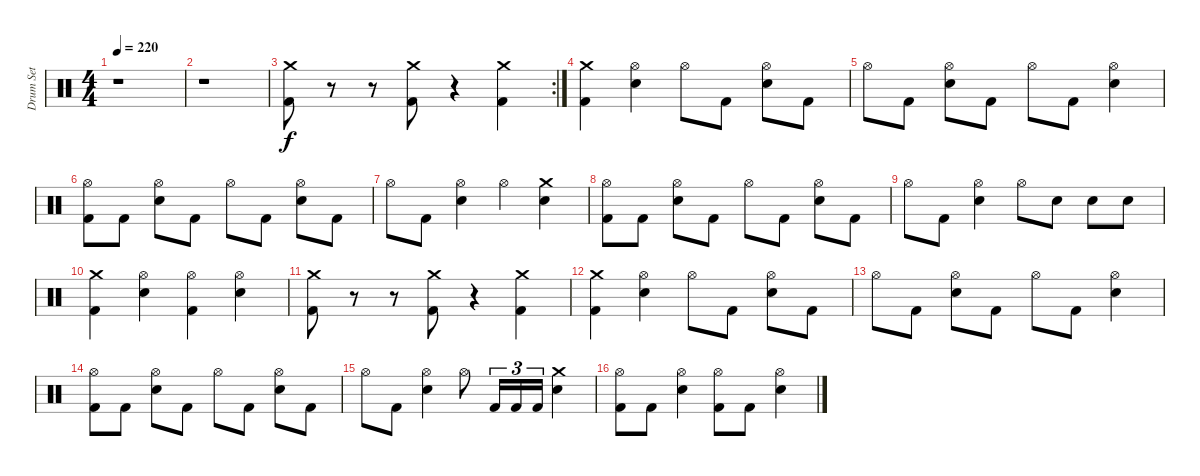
\track ("Drum Set" "Drum Set") {instrument percussion}
\staff {score}
\articulation defaults
\ts (4 4)
\tempo 220
\clef neutral
\ks c
r.1{dy f} |
r.1 |
\rc 2
("Crash medium (hit)" "Kick (hit) 2").8 r.8 r.8 ("Crash medium (hit)" "Kick (hit) 2").8 r.4 ("Crash medium (hit)" "Kick (hit) 2").4 |
("Crash medium (hit)" "Kick (hit) 2").4 ("Hi-Hat (open)" "Snare (hit) 2").4 "Hi-Hat (open)".8 "Kick (hit) 2".8 ("Hi-Hat (open)" "Snare (hit) 2").8 "Kick (hit) 2".8 |
"Hi-Hat (open)".8 "Kick (hit) 2".8 ("Hi-Hat (open)" "Snare (hit) 2").8 "Kick (hit) 2".8 "Hi-Hat (open)".8 "Kick (hit) 2".8 ("Hi-Hat (open)" "Snare (hit) 2").4 |
("Hi-Hat (open)" "Kick (hit) 2").8 "Kick (hit) 2".8 ("Hi-Hat (open)" "Snare (hit) 2").8 "Kick (hit) 2".8 "Hi-Hat (open)".8 "Kick (hit) 2".8 ("Hi-Hat (open)" "Snare (hit) 2").8 "Kick (hit) 2".8 |
"Hi-Hat (open)".8 "Kick (hit) 2".8 ("Hi-Hat (open)" "Snare (hit) 2").4 "Hi-Hat (open)".4 ("Crash medium (hit)" "Snare (hit) 2").4 |
("Hi-Hat (open)" "Kick (hit) 2").8 "Kick (hit) 2".8 ("Hi-Hat (open)" "Snare (hit) 2").8 "Kick (hit) 2".8 "Hi-Hat (open)".8 "Kick (hit) 2".8 ("Hi-Hat (open)" "Snare (hit) 2").8 "Kick (hit) 2".8 |
"Hi-Hat (open)".8 "Kick (hit) 2".8 ("Hi-Hat (open)" "Snare (hit) 2").4 "Hi-Hat (open)".8 "Snare (hit) 2".8 "Snare (hit) 2".8 "Snare (hit) 2".8 |
("Crash medium (hit)" "Kick (hit) 2").4 ("Hi-Hat (open)" "Snare (hit) 2").4 ("Hi-Hat (open)" "Kick (hit) 2").4 ("Hi-Hat (open)" "Snare (hit) 2").4 |
("Crash medium (hit)" "Kick (hit) 2").8 r.8 r.8 ("Crash medium (hit)" "Kick (hit) 2").8 r.4 ("Crash medium (hit)" "Kick (hit) 2").4 |
("Crash medium (hit)" "Kick (hit) 2").4 ("Hi-Hat (open)" "Snare (hit) 2").4 "Hi-Hat (open)".8 "Kick (hit) 2".8 ("Hi-Hat (open)" "Snare (hit) 2").8 "Kick (hit) 2".8 |
"Hi-Hat (open)".8 "Kick (hit) 2".8 ("Hi-Hat (open)" "Snare (hit) 2").8 "Kick (hit) 2".8 "Hi-Hat (open)".8 "Kick (hit) 2".8 ("Hi-Hat (open)" "Snare (hit) 2").4 |
("Hi-Hat (open)" "Kick (hit) 2").8 "Kick (hit) 2".8 ("Hi-Hat (open)" "Snare (hit) 2").8 "Kick (hit) 2".8 "Hi-Hat (open)".8 "Kick (hit) 2".8 ("Hi-Hat (open)" "Snare (hit) 2").8 "Kick (hit) 2".8 |
"Hi-Hat (open)".8 "Kick (hit) 2".8 ("Hi-Hat (open)" "Snare (hit) 2").4 "Hi-Hat (open)".8 "Kick (hit) 2".16{tu (3 2)} "Kick (hit) 2".16{tu (3 2)} "Kick (hit) 2".16{tu (3 2)} ("Crash medium (hit)" "Snare (hit) 2").4 |
("Hi-Hat (open)" "Kick (hit) 2").8 "Kick (hit) 2".8 ("Hi-Hat (open)" "Snare (hit) 2").4 ("Hi-Hat (open)" "Kick (hit) 2").8 "Kick (hit) 2".8 ("Hi-Hat (open)" "Snare (hit) 2").4
